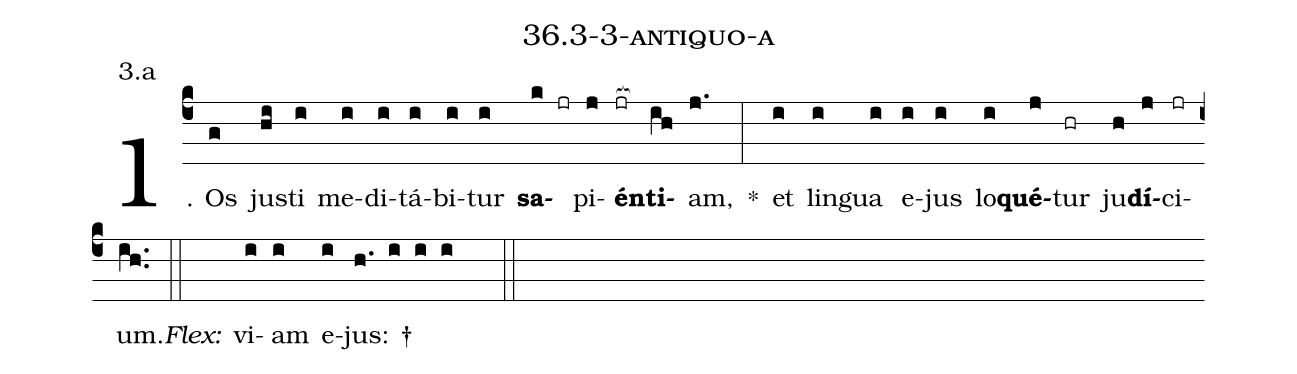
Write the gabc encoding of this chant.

name: 36.3-3-antiquo-a;
annotation: 3.a;
%%
(c4)1. Os(g) jus(hi)ti(i) me(i)di(i)tá(i)bi(i)tur(i) <b>sa</b>(k jr)pi(j)<b>én</b>(jr[ocb:1{])<b>ti</b>(ih[ocb:0}])am,(j.) *(:) et(i) lin(i)gua(i) e(i)jus(i) lo(i)<b>qué</b>(j)tur(hr) ju(h)<b>dí</b>(j)ci(jr)um.(ih..) (::)
<i>Flex:</i>()  vi(i)am(i) e(i)jus: †(h. i i i  ::)

%E(i) u(i) o(j) u(h) a(j) e.(ih..) (::)
